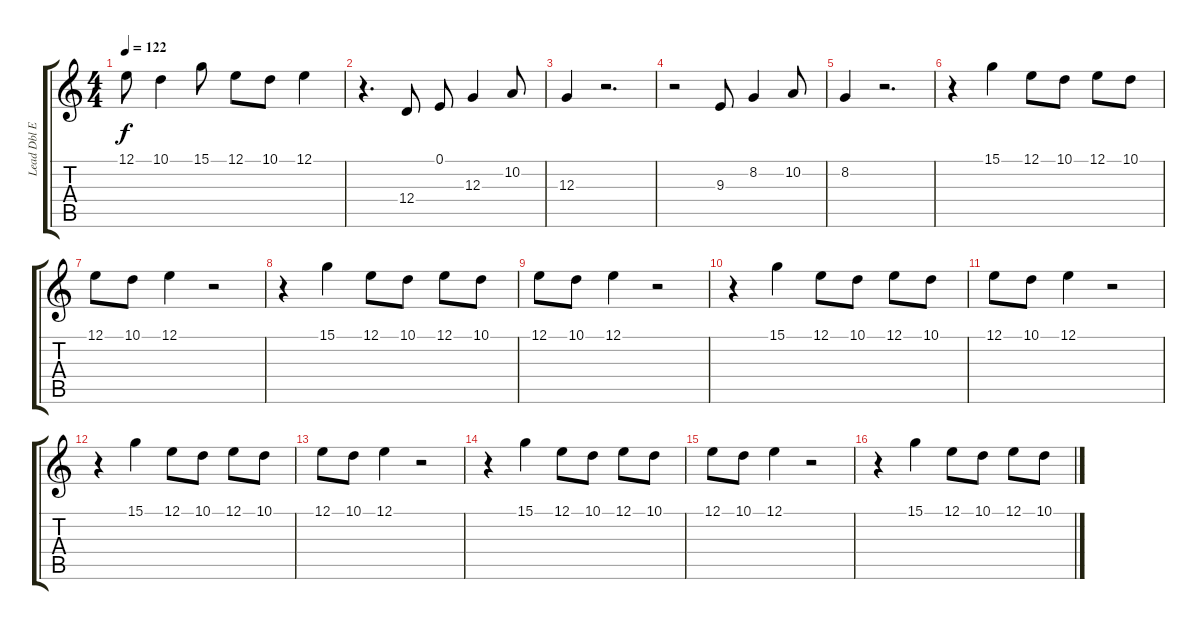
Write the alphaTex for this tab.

\track ("Lead Dbl Echo Drops" "Lead Dbl E") {instrument fx7echoes}
\staff {score tabs}
\tuning (E4 B3 G3 D3 A2 E2) {hide}
\ts (4 4)
\tempo 122
\clef g2
\ks c
12.1.8{dy f} 10.1.4 15.1.8 12.1.8 10.1.8 12.1.4 |
r.4{d} 12.4.8 0.1.8 12.3.4 10.2.8 |
12.3.4 r.2{d} |
r.2 9.3.8 8.2.4 10.2.8 |
8.2.4 r.2{d} |
r.4 15.1.4 12.1.8 10.1.8 12.1.8 10.1.8 |
12.1.8 10.1.8 12.1.4 r.2 |
r.4 15.1.4 12.1.8 10.1.8 12.1.8 10.1.8 |
12.1.8 10.1.8 12.1.4 r.2 |
r.4 15.1.4 12.1.8 10.1.8 12.1.8 10.1.8 |
12.1.8{volume 12} 10.1.8{volume 12} 12.1.4{volume 12} r.2 |
r.4 15.1.4{volume 11} 12.1.8{volume 10} 10.1.8{volume 10} 12.1.8{volume 10} 10.1.8{volume 10} |
12.1.8{volume 10} 10.1.8{volume 10} 12.1.4{volume 9} r.2 |
r.4 15.1.4{volume 8} 12.1.8{volume 8} 10.1.8{volume 8} 12.1.8{volume 7} 10.1.8{volume 7} |
12.1.8{volume 7} 10.1.8{volume 7} 12.1.4{volume 7} r.2 |
r.4 15.1.4{volume 5} 12.1.8{volume 5} 10.1.8{volume 5} 12.1.8{volume 5} 10.1.8{volume 4}
